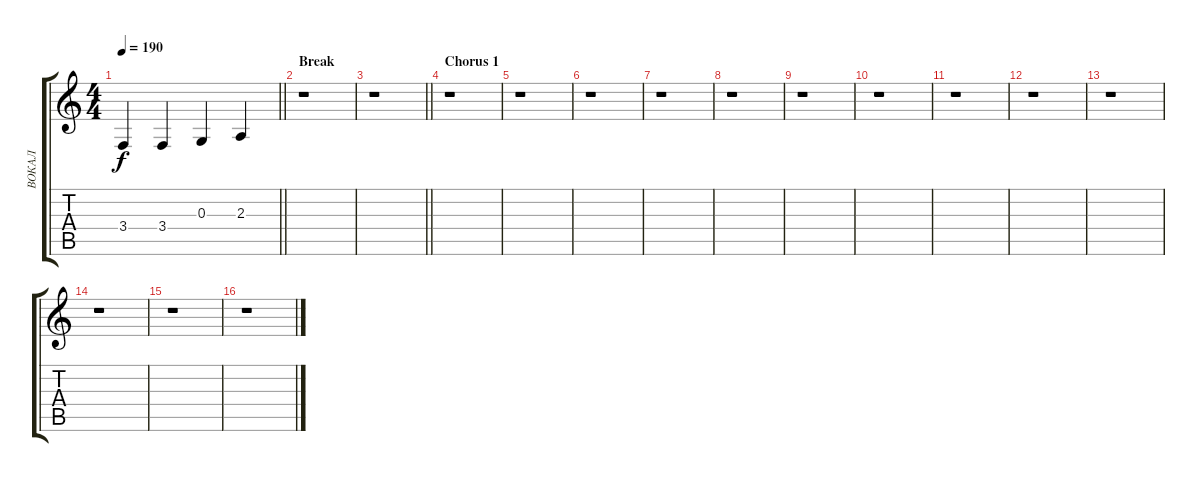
\track ("ВОКАЛ" "ВОКАЛ") {instrument synthbrass1}
\staff {score tabs}
\tuning (E4 B3 G3 D3 A2 E2) {hide}
\ts (4 4)
\tempo 190
\clef g2
\barLineRight lightlight
\ks c
3.4.4{dy f} 3.4.4 0.3.4 2.3.4 |
\section ("" "Break")
r.1 |
\barLineRight lightlight
r.1 |
\section ("" "Chorus 1")
r.1 |
r.1 |
r.1 |
r.1 |
r.1 |
r.1 |
r.1 |
r.1 |
r.1 |
r.1 |
r.1 |
r.1 |
r.1
